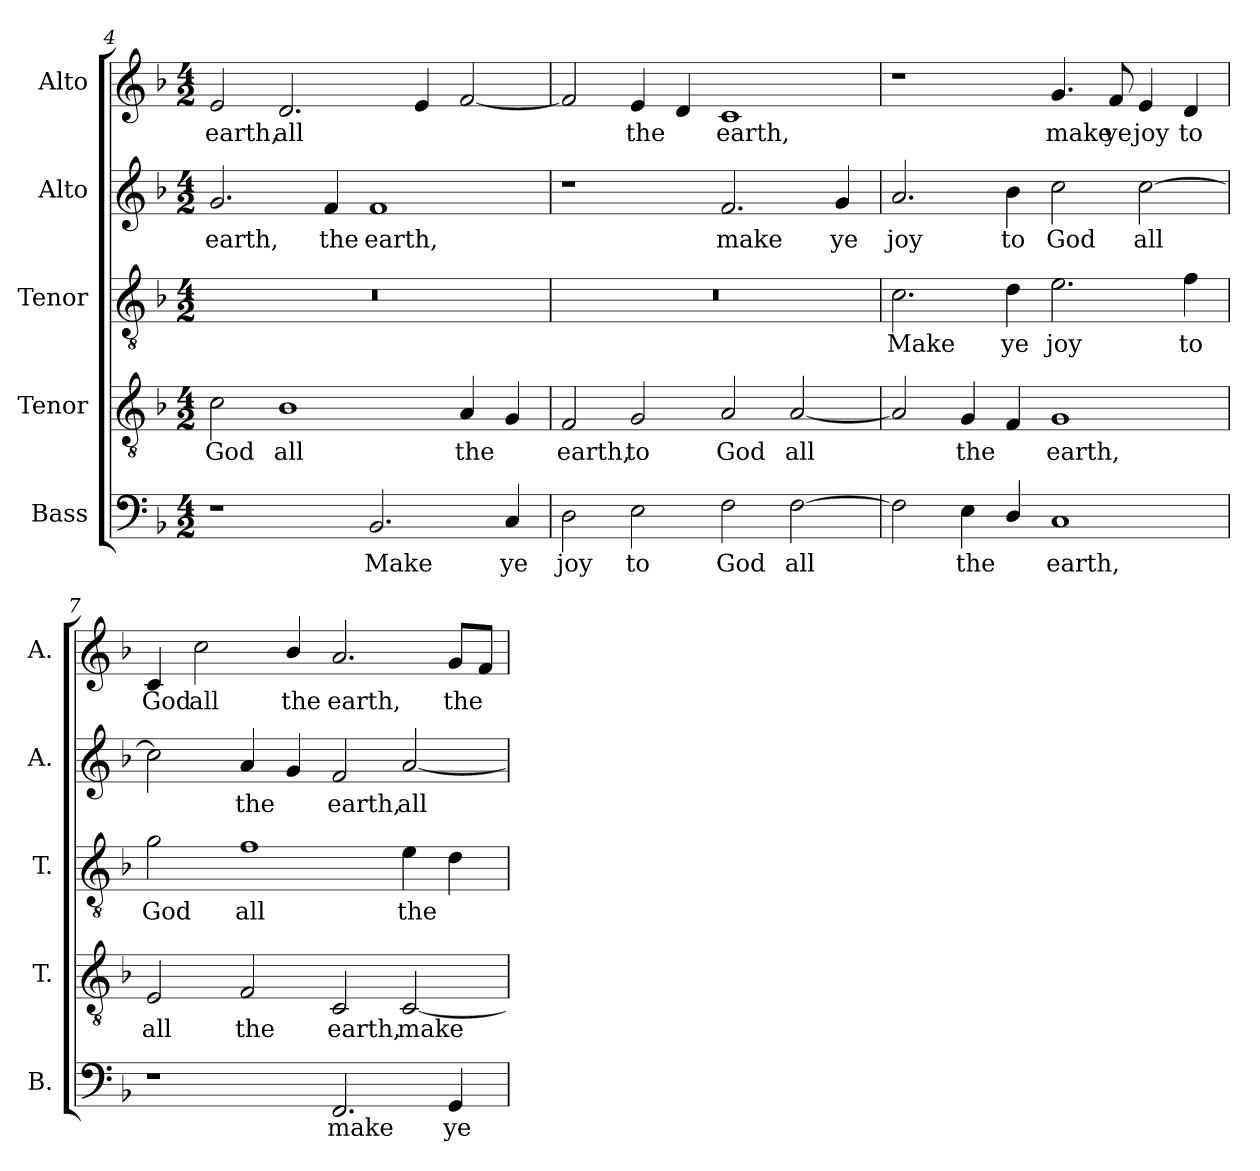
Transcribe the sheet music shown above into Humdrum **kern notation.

**kern	**text	**kern	**text	**kern	**text	**kern	**text	**kern	**text
*part5	*part5	*part4	*part4	*part3	*part3	*part2	*part2	*part1	*part1
*staff5	*staff5	*staff4	*staff4	*staff3	*staff3	*staff2	*staff2	*staff1	*staff1
*I"Bass	*	*I"Tenor	*	*I"Tenor	*	*I"Alto	*	*I"Alto	*
*I'B.	*	*I'T.	*	*I'T.	*	*I'A.	*	*I'A.	*
!!LO:LB:g=z
*clefF4	*	*clefGv2	*	*clefGv2	*	*clefG2	*	*clefG2	*
*	*	*ITrd7c12	*	*ITrd7c12	*	*	*	*	*
*k[b-]	*	*k[b-]	*	*k[b-]	*	*k[b-]	*	*k[b-]	*
*F:	*	*F:	*	*F:	*	*F:	*	*F:	*
*M4/2	*	*M4/2	*	*M4/2	*	*M4/2	*	*M4/2	*
=4	=4	=4	=4	=4	=4	=4	=4	=4	=4
!	!	!	!LO:LY:b:color=#000000	!LO:N:vis=1	!	!	!	!	!
!	!	!	!	!	!	!	!LO:LY:b:color=#000000	!	!
!	!	!	!	!	!	!	!	!	!LO:LY:b:color=#000000
1r	.	2Ci\	God	0r	.	2.gi/	earth,	2ei/	earth,
!	!	!	!LO:LY:b:color=#000000	!	!	!	!	!	!
!	!	!	!	!	!	!	!	!	!LO:LY:b:color=#000000
.	.	1BB-i	all	.	.	.	.	2.di/	all
!	!	!	!	!	!	!	!LO:LY:b:color=#000000	!	!
.	.	.	.	.	.	4fi/	the	.	.
!	!LO:LY:b:color=#000000	!	!	!	!	!	!	!	!
!	!	!	!	!	!	!	!LO:LY:b:color=#000000	!	!
2.BB-i/	Make	.	.	.	.	1fi	earth,	.	.
.	.	.	.	.	.	.	.	4ei/	.
!	!	!	!LO:LY:b:color=#000000	!	!	!	!	!	!
.	.	4AAi/	the	.	.	.	.	[2fi/	.
!	!LO:LY:b:color=#000000	!	!	!	!	!	!	!	!
4Ci/	ye	4GGi/	.	.	.	.	.	.	.
=5	=5	=5	=5	=5	=5	=5	=5	=5	=5
!	!LO:LY:b:color=#000000	!	!	!	!	!	!	!	!
!	!	!	!LO:LY:b:color=#000000	!LO:N:vis=1	!	!	!	!	!
2Di\	joy	2FFi/	earth,	0r	.	1r	.	2fi/]	.
!	!LO:LY:b:color=#000000	!	!	!	!	!	!	!	!
!	!	!	!LO:LY:b:color=#000000	!	!	!	!	!	!
!	!	!	!	!	!	!	!	!	!LO:LY:b:color=#000000
2Ei\	to	2GGi/	to	.	.	.	.	4ei/	the
.	.	.	.	.	.	.	.	4di/	.
!	!LO:LY:b:color=#000000	!	!	!	!	!	!	!	!
!	!	!	!LO:LY:b:color=#000000	!	!	!	!	!	!
!	!	!	!	!	!	!	!LO:LY:b:color=#000000	!	!
!	!	!	!	!	!	!	!	!	!LO:LY:b:color=#000000
2Fi\	God	2AAi/	God	.	.	2.fi/	make	1ci	earth,
!	!LO:LY:b:color=#000000	!	!	!	!	!	!	!	!
!	!	!	!LO:LY:b:color=#000000	!	!	!	!	!	!
[2Fi\	all	[2AAi/	all	.	.	.	.	.	.
!	!	!	!	!	!	!	!LO:LY:b:color=#000000	!	!
.	.	.	.	.	.	4gi/	ye	.	.
=6	=6	=6	=6	=6	=6	=6	=6	=6	=6
!	!	!	!	!	!LO:LY:b:color=#000000	!	!	!	!
!	!	!	!	!	!	!	!LO:LY:b:color=#000000	!	!
2Fi\]	.	2AAi/]	.	2.Ci\	Make	2.ai/	joy	1r	.
!	!LO:LY:b:color=#000000	!	!	!	!	!	!	!	!
!	!	!	!LO:LY:b:color=#000000	!	!	!	!	!	!
4Ei\	the	4GGi/	the	.	.	.	.	.	.
!	!	!	!	!	!LO:LY:b:color=#000000	!	!	!	!
!	!	!	!	!	!	!	!LO:LY:b:color=#000000	!	!
4Di/	.	4FFi/	.	4Di\	ye	4b-i\	to	.	.
!	!LO:LY:b:color=#000000	!	!	!	!	!	!	!	!
!	!	!	!LO:LY:b:color=#000000	!	!	!	!	!	!
!	!	!	!	!	!LO:LY:b:color=#000000	!	!	!	!
!	!	!	!	!	!	!	!LO:LY:b:color=#000000	!	!
!	!	!	!	!	!	!	!	!	!LO:LY:b:color=#000000
1Ci	earth,	1GGi	earth,	2.Ei\	joy	2cci\	God	4.gi/	make
!	!	!	!	!	!	!	!	!	!LO:LY:b:color=#000000
.	.	.	.	.	.	.	.	8fi/	ye
!	!	!	!	!	!	!	!LO:LY:b:color=#000000	!	!
!	!	!	!	!	!	!	!	!	!LO:LY:b:color=#000000
.	.	.	.	.	.	[2cci\	all	4ei/	joy
!	!	!	!	!	!LO:LY:b:color=#000000	!	!	!	!
!	!	!	!	!	!	!	!	!	!LO:LY:b:color=#000000
.	.	.	.	4Fi\	to	.	.	4di/	to
=7	=7	=7	=7	=7	=7	=7	=7	=7	=7
!	!	!	!LO:LY:b:color=#000000	!	!	!	!	!	!
!	!	!	!	!	!LO:LY:b:color=#000000	!	!	!	!
!	!	!	!	!	!	!	!	!	!LO:LY:b:color=#000000
1r	.	2EEi/	all	2Gi\	God	2cci\]	.	4ci/	God
!	!	!	!	!	!	!	!	!	!LO:LY:b:color=#000000
.	.	.	.	.	.	.	.	2cci\	all
!	!	!	!LO:LY:b:color=#000000	!	!	!	!	!	!
!	!	!	!	!	!LO:LY:b:color=#000000	!	!	!	!
!	!	!	!	!	!	!	!LO:LY:b:color=#000000	!	!
.	.	2FFi/	the	1Fi	all	4ai/	the	.	.
!	!	!	!	!	!	!	!	!	!LO:LY:b:color=#000000
.	.	.	.	.	.	4gi/	.	4b-i/	the
!	!LO:LY:b:color=#000000	!	!	!	!	!	!	!	!
!	!	!	!LO:LY:b:color=#000000	!	!	!	!	!	!
!	!	!	!	!	!	!	!LO:LY:b:color=#000000	!	!
!	!	!	!	!	!	!	!	!	!LO:LY:b:color=#000000
2.FFi/	make	2CCi/	earth,	.	.	2fi/	earth,	2.ai/	earth,
!	!	!	!LO:LY:b:color=#000000	!	!	!	!	!	!
!	!	!	!	!	!LO:LY:b:color=#000000	!	!	!	!
!	!	!	!	!	!	!	!LO:LY:b:color=#000000	!	!
.	.	[2CCi/	make	4Ei\	the	[2ai/	all	.	.
!	!LO:LY:b:color=#000000	!	!	!	!	!	!	!	!
!	!	!	!	!	!	!	!	!	!LO:LY:b:color=#000000
4GGi/	ye	.	.	4Di\	.	.	.	8gi/L	the
.	.	.	.	.	.	.	.	8fi/J	.
=	=	=	=	=	=	=	=	=	=
*-	*-	*-	*-	*-	*-	*-	*-	*-	*-
